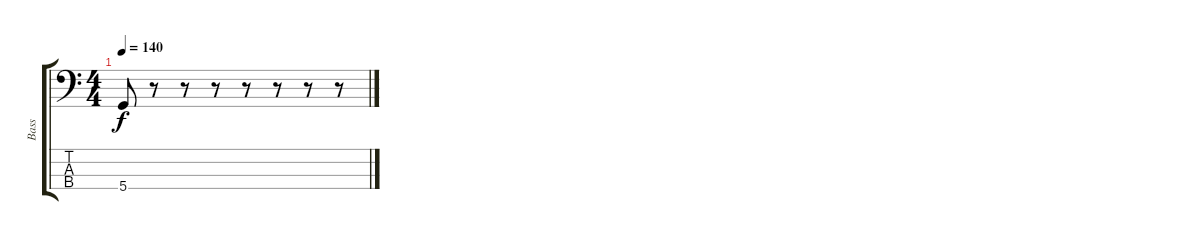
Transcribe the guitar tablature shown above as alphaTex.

\track ("Bass" "Bass") {instrument electricbassfinger}
\staff {score tabs}
\tuning (G2 D2 A1 D1) {hide}
\ts (4 4)
\tempo 140
\clef f4
\ks c
5.4.8{dy f} r.8 r.8 r.8 r.8 r.8 r.8 r.8
